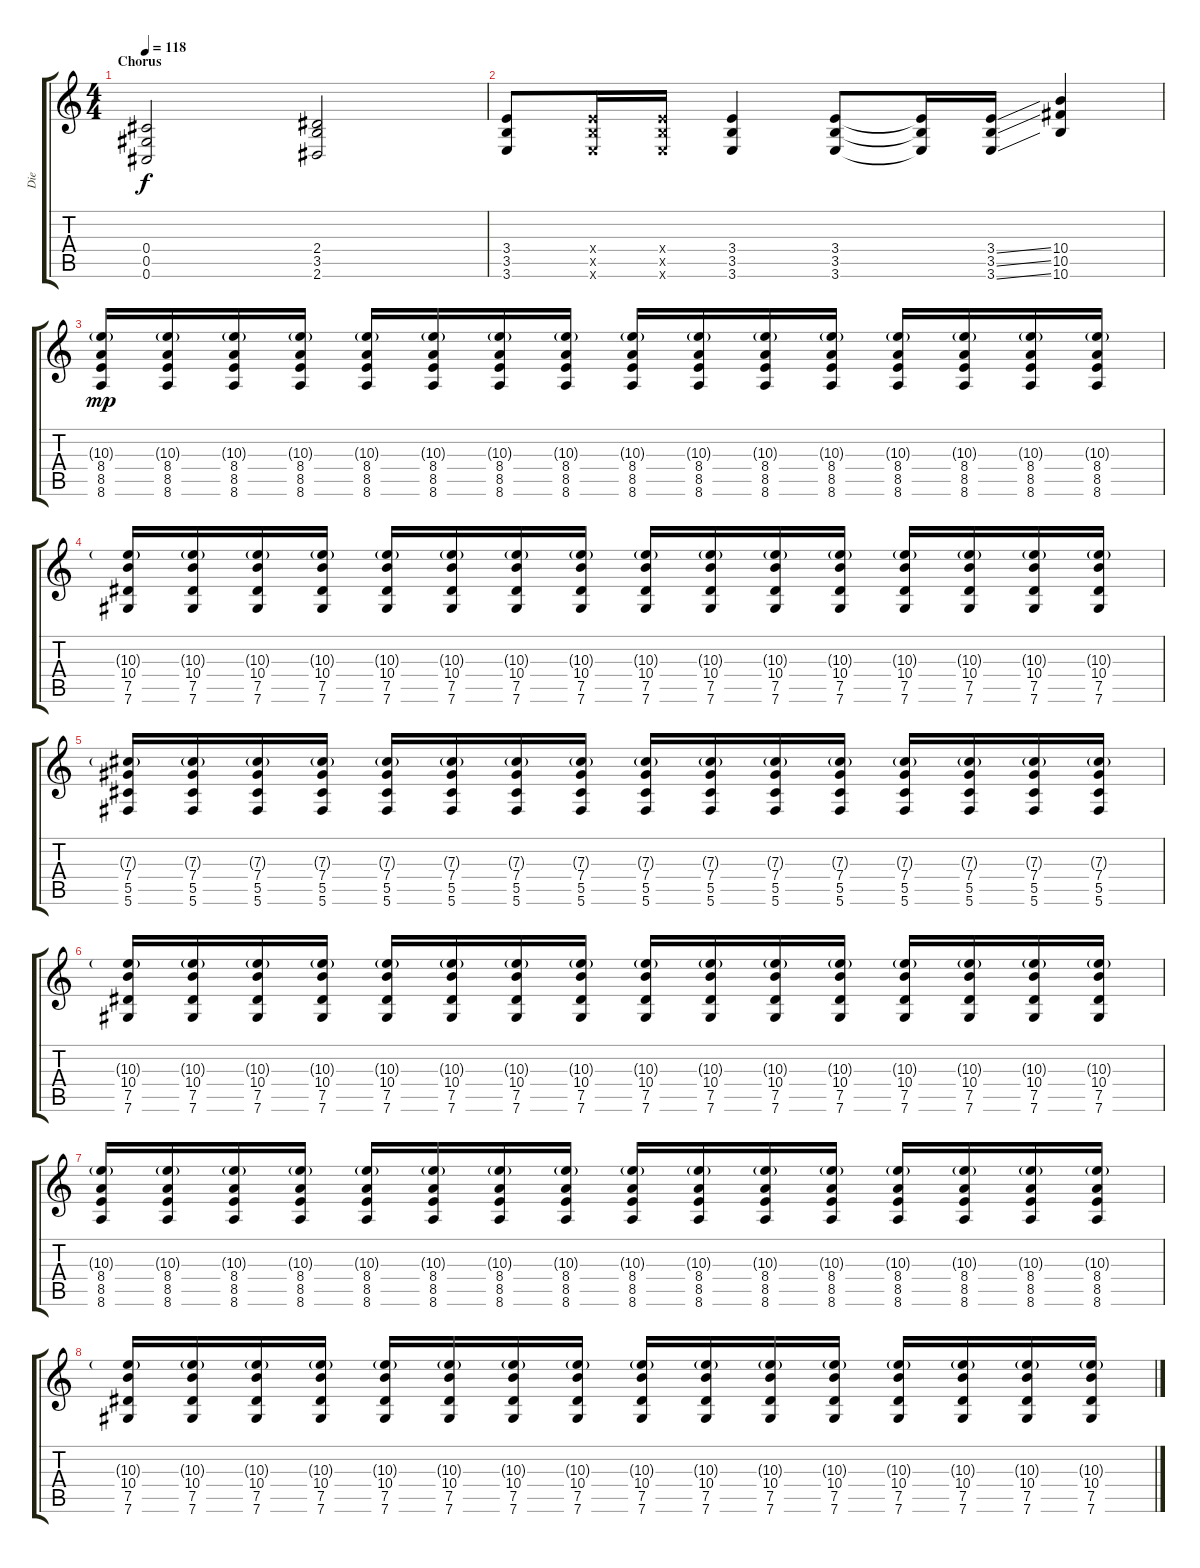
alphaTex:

\track ("Die" "Die") {instrument distortionguitar}
\staff {score tabs}
\tuning (Eb4 Bb3 Gb3 Db3 Ab2 Db2) {hide}
\ts (4 4)
\section ("" "Chorus")
\tempo 118
\clef g2
\ks c
(0.4 0.5 0.6).2{dy f} (2.4 3.5 2.6).2 |
(3.4 3.5 3.6).8 (3.4{x} 3.5{x} 3.6{x}).16 (3.4{x} 3.5{x} 3.6{x}).16 (3.4 3.5 3.6).4 (3.4 3.5 3.6).8 (3.4{t} 3.5{t} 3.6{t}).16 (3.4{ss} 3.5{ss} 3.6{ss}).16 (10.4 10.5 10.6).4 |
(10.3{g} 8.4 8.5 8.6).16{dy mp} (10.3{g} 8.4 8.5 8.6).16 (10.3{g} 8.4 8.5 8.6).16 (10.3{g} 8.4 8.5 8.6).16 (10.3{g} 8.4 8.5 8.6).16 (10.3{g} 8.4 8.5 8.6).16 (10.3{g} 8.4 8.5 8.6).16 (10.3{g} 8.4 8.5 8.6).16 (10.3{g} 8.4 8.5 8.6).16 (10.3{g} 8.4 8.5 8.6).16 (10.3{g} 8.4 8.5 8.6).16 (10.3{g} 8.4 8.5 8.6).16 (10.3{g} 8.4 8.5 8.6).16 (10.3{g} 8.4 8.5 8.6).16 (10.3{g} 8.4 8.5 8.6).16 (10.3{g} 8.4 8.5 8.6).16 |
(10.3{g} 10.4 7.5 7.6).16 (10.3{g} 10.4 7.5 7.6).16 (10.3{g} 10.4 7.5 7.6).16 (10.3{g} 10.4 7.5 7.6).16 (10.3{g} 10.4 7.5 7.6).16 (10.3{g} 10.4 7.5 7.6).16 (10.3{g} 10.4 7.5 7.6).16 (10.3{g} 10.4 7.5 7.6).16 (10.3{g} 10.4 7.5 7.6).16 (10.3{g} 10.4 7.5 7.6).16 (10.3{g} 10.4 7.5 7.6).16 (10.3{g} 10.4 7.5 7.6).16 (10.3{g} 10.4 7.5 7.6).16 (10.3{g} 10.4 7.5 7.6).16 (10.3{g} 10.4 7.5 7.6).16 (10.3{g} 10.4 7.5 7.6).16 |
(7.3{g} 7.4 5.5 5.6).16 (7.3{g} 7.4 5.5 5.6).16 (7.3{g} 7.4 5.5 5.6).16 (7.3{g} 7.4 5.5 5.6).16 (7.3{g} 7.4 5.5 5.6).16 (7.3{g} 7.4 5.5 5.6).16 (7.3{g} 7.4 5.5 5.6).16 (7.3{g} 7.4 5.5 5.6).16 (7.3{g} 7.4 5.5 5.6).16 (7.3{g} 7.4 5.5 5.6).16 (7.3{g} 7.4 5.5 5.6).16 (7.3{g} 7.4 5.5 5.6).16 (7.3{g} 7.4 5.5 5.6).16 (7.3{g} 7.4 5.5 5.6).16 (7.3{g} 7.4 5.5 5.6).16 (7.3{g} 7.4 5.5 5.6).16 |
(10.3{g} 10.4 7.5 7.6).16 (10.3{g} 10.4 7.5 7.6).16 (10.3{g} 10.4 7.5 7.6).16 (10.3{g} 10.4 7.5 7.6).16 (10.3{g} 10.4 7.5 7.6).16 (10.3{g} 10.4 7.5 7.6).16 (10.3{g} 10.4 7.5 7.6).16 (10.3{g} 10.4 7.5 7.6).16 (10.3{g} 10.4 7.5 7.6).16 (10.3{g} 10.4 7.5 7.6).16 (10.3{g} 10.4 7.5 7.6).16 (10.3{g} 10.4 7.5 7.6).16 (10.3{g} 10.4 7.5 7.6).16 (10.3{g} 10.4 7.5 7.6).16 (10.3{g} 10.4 7.5 7.6).16 (10.3{g} 10.4 7.5 7.6).16 |
(10.3{g} 8.4 8.5 8.6).16 (10.3{g} 8.4 8.5 8.6).16 (10.3{g} 8.4 8.5 8.6).16 (10.3{g} 8.4 8.5 8.6).16 (10.3{g} 8.4 8.5 8.6).16 (10.3{g} 8.4 8.5 8.6).16 (10.3{g} 8.4 8.5 8.6).16 (10.3{g} 8.4 8.5 8.6).16 (10.3{g} 8.4 8.5 8.6).16 (10.3{g} 8.4 8.5 8.6).16 (10.3{g} 8.4 8.5 8.6).16 (10.3{g} 8.4 8.5 8.6).16 (10.3{g} 8.4 8.5 8.6).16 (10.3{g} 8.4 8.5 8.6).16 (10.3{g} 8.4 8.5 8.6).16 (10.3{g} 8.4 8.5 8.6).16 |
(10.3{g} 10.4 7.5 7.6).16 (10.3{g} 10.4 7.5 7.6).16 (10.3{g} 10.4 7.5 7.6).16 (10.3{g} 10.4 7.5 7.6).16 (10.3{g} 10.4 7.5 7.6).16 (10.3{g} 10.4 7.5 7.6).16 (10.3{g} 10.4 7.5 7.6).16 (10.3{g} 10.4 7.5 7.6).16 (10.3{g} 10.4 7.5 7.6).16 (10.3{g} 10.4 7.5 7.6).16 (10.3{g} 10.4 7.5 7.6).16 (10.3{g} 10.4 7.5 7.6).16 (10.3{g} 10.4 7.5 7.6).16 (10.3{g} 10.4 7.5 7.6).16 (10.3{g} 10.4 7.5 7.6).16 (10.3{g} 10.4 7.5 7.6).16
